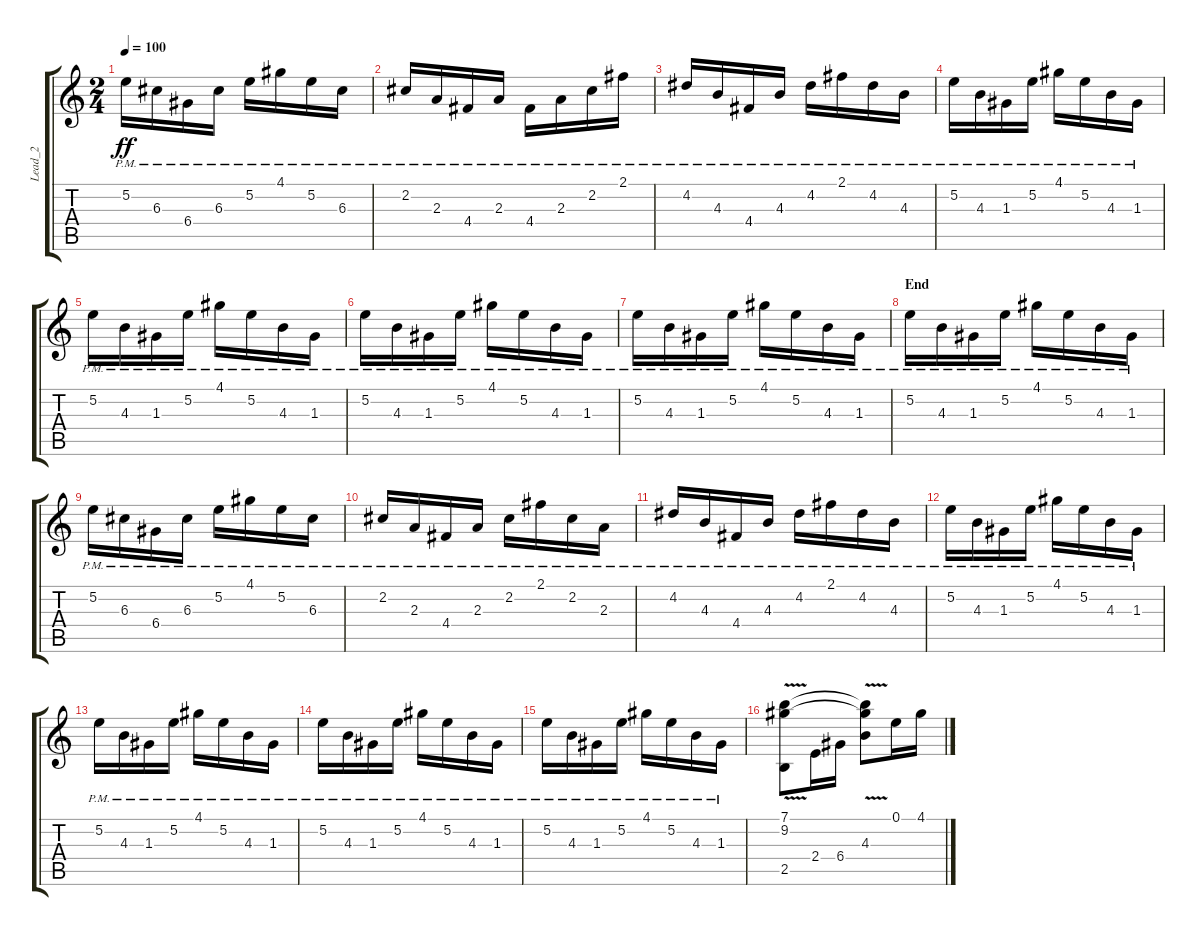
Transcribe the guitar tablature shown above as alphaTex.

\track ("Lead_2" "Lead_2") {instrument acousticguitarsteel}
\staff {score tabs}
\tuning (E4 B3 G3 D3 A2 E2) {hide}
\ts (2 4)
\tempo 100
\clef g2
\ks c
5.2{pm}.16{dy ff} 6.3{pm}.16 6.4{pm}.16 6.3{pm}.16 5.2{pm}.16 4.1{pm}.16 5.2{pm}.16 6.3{pm}.16 |
2.2{pm}.16 2.3{pm}.16 4.4{pm}.16 2.3{pm}.16 4.4{pm}.16 2.3{pm}.16 2.2{pm}.16 2.1{pm}.16 |
4.2{pm}.16 4.3{pm}.16 4.4{pm}.16 4.3{pm}.16 4.2{pm}.16 2.1{pm}.16 4.2{pm}.16 4.3{pm}.16 |
5.2{pm}.16 4.3{pm}.16 1.3{pm}.16 5.2{pm}.16 4.1{pm}.16 5.2{pm}.16 4.3{pm}.16 1.3{pm}.16 |
5.2{pm}.16 4.3{pm}.16 1.3{pm}.16 5.2{pm}.16 4.1{pm}.16 5.2{pm}.16 4.3{pm}.16 1.3{pm}.16 |
5.2{pm}.16 4.3{pm}.16 1.3{pm}.16 5.2{pm}.16 4.1{pm}.16 5.2{pm}.16 4.3{pm}.16 1.3{pm}.16 |
5.2{pm}.16 4.3{pm}.16 1.3{pm}.16 5.2{pm}.16 4.1{pm}.16 5.2{pm}.16 4.3{pm}.16 1.3{pm}.16 |
\section ("" "End")
5.2{pm}.16 4.3{pm}.16 1.3{pm}.16 5.2{pm}.16 4.1{pm}.16 5.2{pm}.16 4.3{pm}.16 1.3{pm}.16 |
5.2{pm}.16 6.3{pm}.16 6.4{pm}.16 6.3{pm}.16 5.2{pm}.16 4.1{pm}.16 5.2{pm}.16 6.3{pm}.16 |
2.2{pm}.16 2.3{pm}.16 4.4{pm}.16 2.3{pm}.16 2.2{pm}.16 2.1{pm}.16 2.2{pm}.16 2.3{pm}.16 |
4.2{pm}.16 4.3{pm}.16 4.4{pm}.16 4.3{pm}.16 4.2{pm}.16 2.1{pm}.16 4.2{pm}.16 4.3{pm}.16 |
5.2{pm}.16 4.3{pm}.16 1.3{pm}.16 5.2{pm}.16 4.1{pm}.16 5.2{pm}.16 4.3{pm}.16 1.3{pm}.16 |
5.2{pm}.16 4.3{pm}.16 1.3{pm}.16 5.2{pm}.16 4.1{pm}.16 5.2{pm}.16 4.3{pm}.16 1.3{pm}.16 |
5.2{pm}.16 4.3{pm}.16 1.3{pm}.16 5.2{pm}.16 4.1{pm}.16 5.2{pm}.16 4.3{pm}.16 1.3{pm}.16 |
5.2{pm}.16 4.3{pm}.16 1.3{pm}.16 5.2{pm}.16 4.1{pm}.16 5.2{pm}.16 4.3{pm}.16 1.3{pm}.16 |
(7.1{v} 9.2{v} 2.5).8 2.4.16 6.4.16 (7.1{t} 9.2{t} 4.3).8 0.1.16 4.1.16
